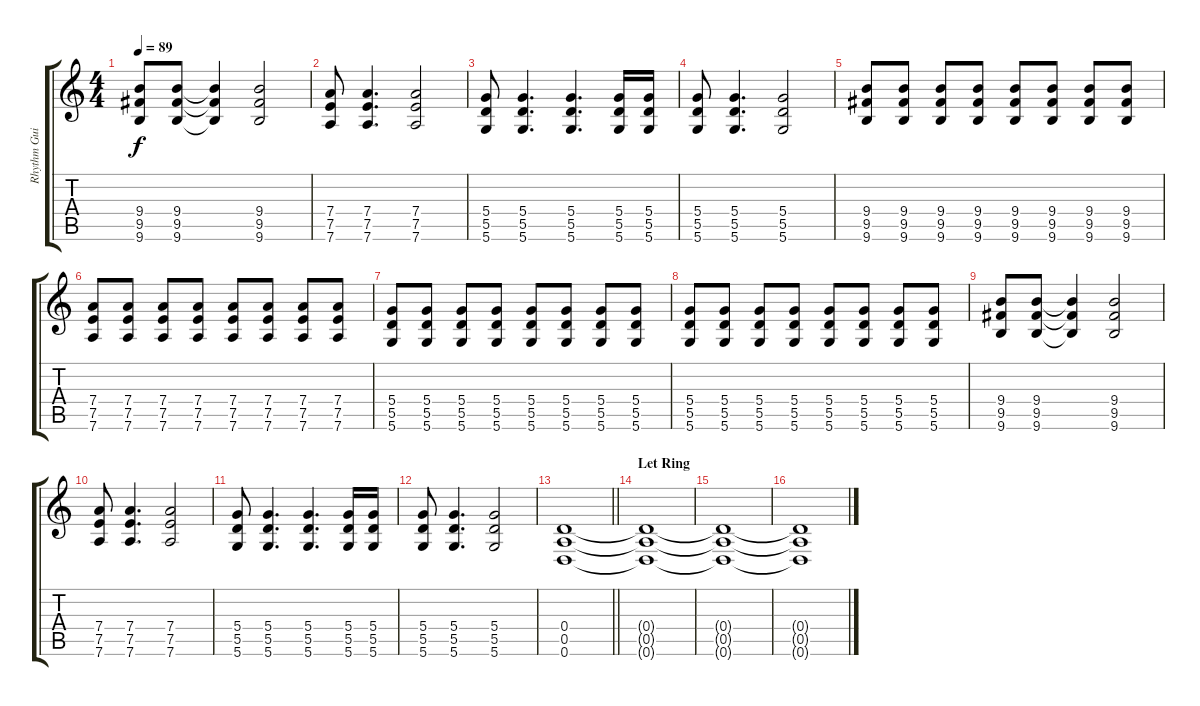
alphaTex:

\track ("Rhythm Guitar" "Rhythm Gui") {instrument distortionguitar}
\staff {score tabs}
\tuning (E4 B3 G3 D3 A2 D2) {hide}
\ts (4 4)
\tempo 89
\clef g2
\ks c
(9.4 9.5 9.6).8{dy f} (9.4 9.5 9.6).8 (9.4{t} 9.5{t} 9.6{t}).4 (9.4 9.5 9.6).2 |
(7.4 7.5 7.6).8 (7.4 7.5 7.6).4{d} (7.4 7.5 7.6).2 |
(5.4 5.5 5.6).8 (5.4 5.5 5.6).4{d} (5.4 5.5 5.6).4{d} (5.4 5.5 5.6).16 (5.4 5.5 5.6).16 |
(5.4 5.5 5.6).8 (5.4 5.5 5.6).4{d} (5.4 5.5 5.6).2 |
(9.4 9.5 9.6).8 (9.4 9.5 9.6).8 (9.4 9.5 9.6).8 (9.4 9.5 9.6).8 (9.4 9.5 9.6).8 (9.4 9.5 9.6).8 (9.4 9.5 9.6).8 (9.4 9.5 9.6).8 |
(7.4 7.5 7.6).8 (7.4 7.5 7.6).8 (7.4 7.5 7.6).8 (7.4 7.5 7.6).8 (7.4 7.5 7.6).8 (7.4 7.5 7.6).8 (7.4 7.5 7.6).8 (7.4 7.5 7.6).8 |
(5.4 5.5 5.6).8 (5.4 5.5 5.6).8 (5.4 5.5 5.6).8 (5.4 5.5 5.6).8 (5.4 5.5 5.6).8 (5.4 5.5 5.6).8 (5.4 5.5 5.6).8 (5.4 5.5 5.6).8 |
(5.4 5.5 5.6).8 (5.4 5.5 5.6).8 (5.4 5.5 5.6).8 (5.4 5.5 5.6).8 (5.4 5.5 5.6).8 (5.4 5.5 5.6).8 (5.4 5.5 5.6).8 (5.4 5.5 5.6).8 |
(9.4 9.5 9.6).8 (9.4 9.5 9.6).8 (9.4{t} 9.5{t} 9.6{t}).4 (9.4 9.5 9.6).2 |
(7.4 7.5 7.6).8 (7.4 7.5 7.6).4{d} (7.4 7.5 7.6).2 |
(5.4 5.5 5.6).8 (5.4 5.5 5.6).4{d} (5.4 5.5 5.6).4{d} (5.4 5.5 5.6).16 (5.4 5.5 5.6).16 |
(5.4 5.5 5.6).8 (5.4 5.5 5.6).4{d} (5.4 5.5 5.6).2 |
\barLineRight lightlight
(0.4 0.5 0.6).1 |
\section ("" "Let Ring")
(0.4{t} 0.5{t} 0.6{t}).1 |
(0.4{t} 0.5{t} 0.6{t}).1 |
(0.4{t} 0.5{t} 0.6{t}).1
